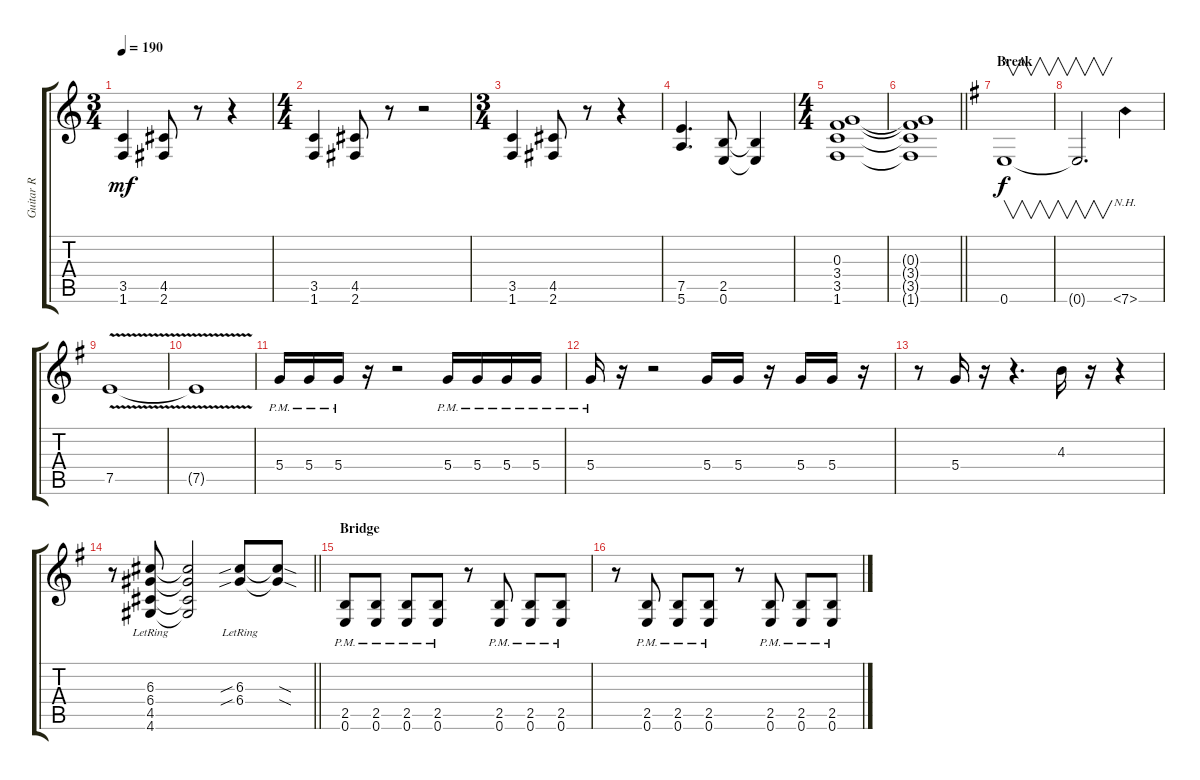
\track ("Guitar R" "Guitar R") {instrument distortionguitar}
\staff {score tabs}
\tuning (E4 B3 G3 D3 A2 E2) {hide}
\ts (3 4)
\tempo 190
\clef g2
\ks c
(3.5 1.6).4{dy mf} (4.5 2.6).8 r.8 r.4 |
\ts (4 4)
(3.5 1.6).4 (4.5 2.6).8 r.8 r.2 |
\ts (3 4)
(3.5 1.6).4 (4.5 2.6).8 r.8 r.4 |
(7.5 5.6).4{d} (2.5 0.6).8 (2.5{t} 0.6{t}).4 |
\ts (4 4)
(0.3 3.4 3.5 1.6).1 |
\barLineRight lightlight
(0.3{t} 3.4{t} 3.5{t} 1.6{t}).1 |
\section ("" "Break")
\ks g
0.6.1{v dy f} |
0.6{t}.2{v d} 7.6{nh}.4 |
7.5{v}.1 |
7.5{v t}.1 |
5.4{pm}.16 5.4{pm}.16 5.4{pm}.16 r.16 r.2 5.4{pm}.16 5.4{pm}.16 5.4{pm}.16 5.4{pm}.16 |
5.4{pm}.16 r.16 r.2 5.4.16 5.4.16 r.16 5.4.16 5.4.16 r.16 |
r.8 5.4.16 r.16 r.4{d} 4.3.16 r.16 r.4 |
\barLineRight lightlight
r.8 (6.3{lr} 6.4{lr} 4.5{lr} 4.6{lr}).8 (6.3{t} 6.4{t} 4.5{t} 4.6{t}).2 (6.3{sib lr} 6.4{sib lr}).8 (6.3{sod t} 6.4{sod t}).8 |
\section ("" "Bridge")
(2.5{pm} 0.6{pm}).8 (2.5{pm} 0.6{pm}).8 (2.5{pm} 0.6{pm}).8 (2.5{pm} 0.6{pm}).8 r.8 (2.5{pm} 0.6{pm}).8 (2.5{pm} 0.6{pm}).8 (2.5{pm} 0.6{pm}).8 |
r.8 (2.5{pm} 0.6{pm}).8 (2.5{pm} 0.6{pm}).8 (2.5{pm} 0.6{pm}).8 r.8 (2.5{pm} 0.6{pm}).8 (2.5{pm} 0.6{pm}).8 (2.5{pm} 0.6{pm}).8
